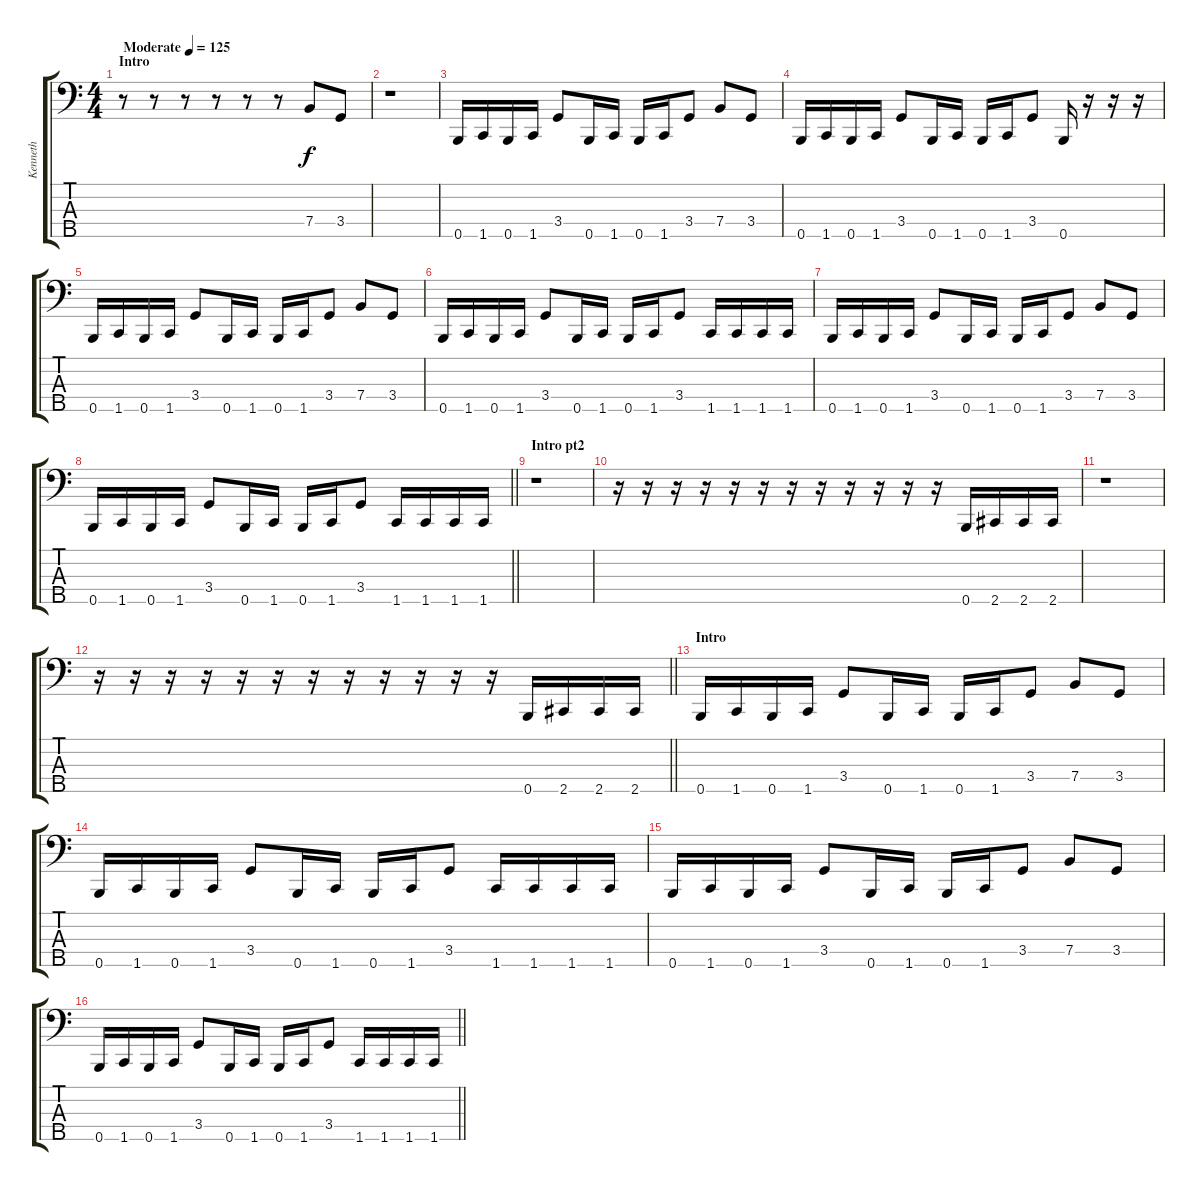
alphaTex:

\track ("Kenneth" "Kenneth") {instrument electricbasspick}
\staff {score tabs}
\tuning (G2 D2 A1 E1 B0) {hide}
\ts (4 4)
\section ("" "Intro")
\tempo (125 "Moderate")
\clef f4
\ks c
r.8{dy f instrument electricbasspick} r.8 r.8 r.8 r.8 r.8 7.4.8 3.4.8 |
r.1 |
0.5.16 1.5.16 0.5.16 1.5.16 3.4.8 0.5.16 1.5.16 0.5.16 1.5.16 3.4.8 7.4.8 3.4.8 |
0.5.16 1.5.16 0.5.16 1.5.16 3.4.8 0.5.16 1.5.16 0.5.16 1.5.16 3.4.8 0.5.16 r.16 r.16 r.16 |
0.5.16 1.5.16 0.5.16 1.5.16 3.4.8 0.5.16 1.5.16 0.5.16 1.5.16 3.4.8 7.4.8 3.4.8 |
0.5.16 1.5.16 0.5.16 1.5.16 3.4.8 0.5.16 1.5.16 0.5.16 1.5.16 3.4.8 1.5.16 1.5.16 1.5.16 1.5.16 |
0.5.16 1.5.16 0.5.16 1.5.16 3.4.8 0.5.16 1.5.16 0.5.16 1.5.16 3.4.8 7.4.8 3.4.8 |
\barLineRight lightlight
0.5.16 1.5.16 0.5.16 1.5.16 3.4.8 0.5.16 1.5.16 0.5.16 1.5.16 3.4.8 1.5.16 1.5.16 1.5.16 1.5.16 |
\section ("" "Intro pt2")
r.1 |
r.16 r.16 r.16 r.16 r.16 r.16 r.16 r.16 r.16 r.16 r.16 r.16 0.5.16 2.5.16 2.5.16 2.5.16 |
r.1 |
\barLineRight lightlight
r.16 r.16 r.16 r.16 r.16 r.16 r.16 r.16 r.16 r.16 r.16 r.16 0.5.16 2.5.16 2.5.16 2.5.16 |
\section ("" "Intro")
0.5.16 1.5.16 0.5.16 1.5.16 3.4.8 0.5.16 1.5.16 0.5.16 1.5.16 3.4.8 7.4.8 3.4.8 |
0.5.16 1.5.16 0.5.16 1.5.16 3.4.8 0.5.16 1.5.16 0.5.16 1.5.16 3.4.8 1.5.16 1.5.16 1.5.16 1.5.16 |
0.5.16 1.5.16 0.5.16 1.5.16 3.4.8 0.5.16 1.5.16 0.5.16 1.5.16 3.4.8 7.4.8 3.4.8 |
\barLineRight lightlight
0.5.16 1.5.16 0.5.16 1.5.16 3.4.8 0.5.16 1.5.16 0.5.16 1.5.16 3.4.8 1.5.16 1.5.16 1.5.16 1.5.16
